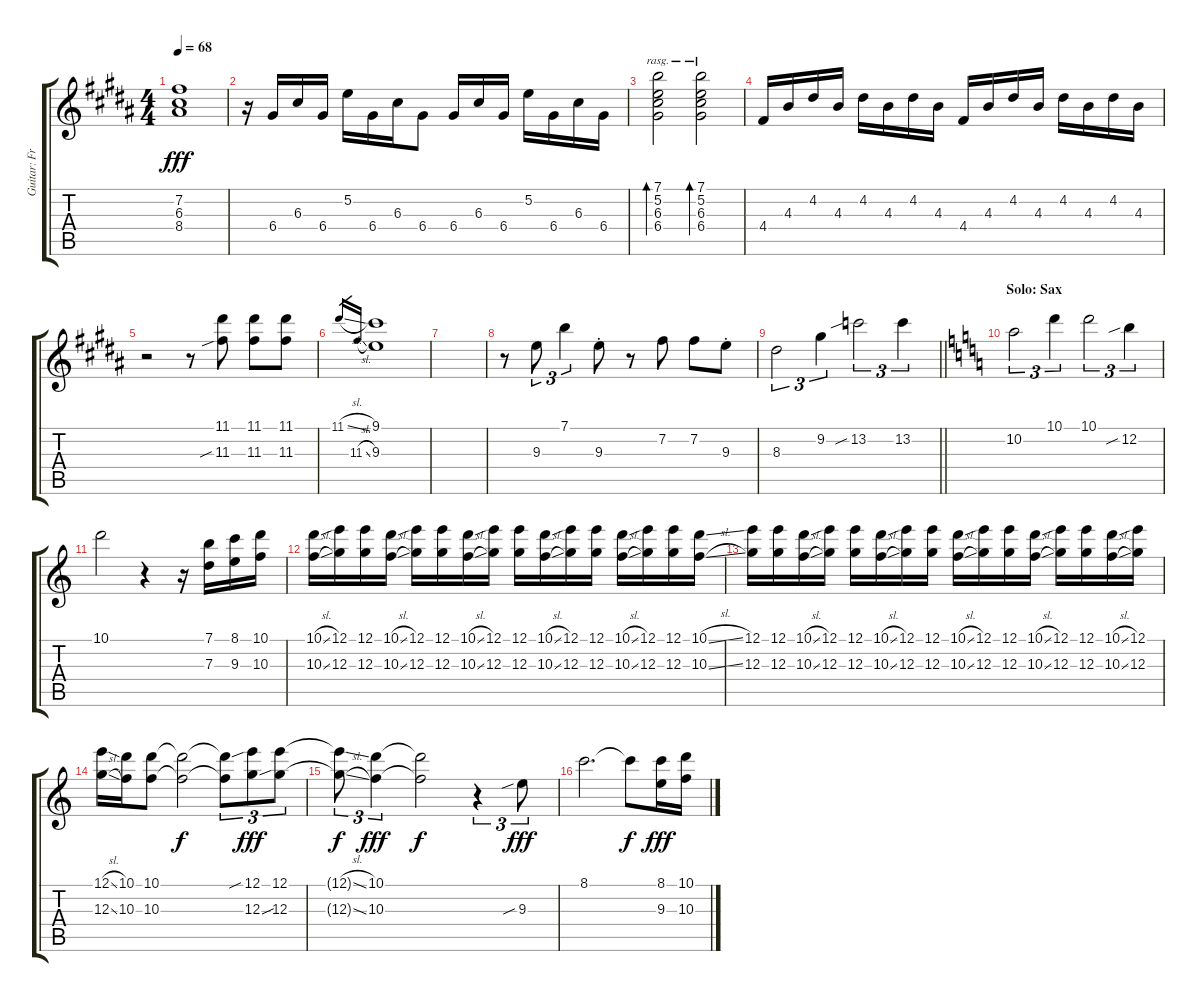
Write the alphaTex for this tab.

\track ("Guitar: Fred" "Guitar: Fr") {instrument acousticguitarsteel}
\staff {score tabs}
\tuning (E4 B3 G3 D3 A2 E2) {hide}
\ts (4 4)
\tempo 68
\clef g2
\ks b
(7.2 6.3 8.4).1{dy fff} |
r.16 6.4.16 6.3.16 6.4.16 5.2.16 6.4.16 6.3.16 6.4.8 6.4.16 6.3.16 6.4.16 5.2.16 6.4.16 6.3.16 6.4.16 |
(7.1 5.2 6.3 6.4).2{bd 480 rasg ii} (7.1 5.2 6.3 6.4).2{bd 480 rasg ii} |
4.4.16 4.3.16 4.2.16 4.3.16 4.2.16 4.3.16 4.2.16 4.3.16 4.4.16 4.3.16 4.2.16 4.3.16 4.2.16 4.3.16 4.2.16 4.3.16 |
r.2 r.8 (11.1 11.3{sib}).8 (11.1 11.3).8 (11.1 11.3).8 |
11.1{sl}.16{gr} 11.3{sl}.16{gr} (9.1 9.3).1 |
|
r.8 9.3.8{tu (3 2)} 7.1.4{tu (3 2)} 9.3{st}.8 r.8 7.2.8 7.2.8 9.3{st}.8 |
\barLineRight lightlight
8.3.2{tu (3 2)} 9.2.4{tu (3 2)} 13.2{sib}.2{tu (3 2)} 13.2.4{tu (3 2)} |
\section ("" "Solo: Sax")
\ks c
10.2.2{tu (3 2)} 10.1.4{tu (3 2)} 10.1.2{tu (3 2)} 12.2{sib}.4{tu (3 2)} |
10.1.2 r.4 r.16 (7.1 7.3).16 (8.1 9.3).16 (10.1 10.3).16 |
(10.1{sl} 10.3{sl}).16 (12.1 12.3).16 (12.1 12.3).16 (10.1{sl} 10.3{sl}).16 (12.1 12.3).16 (12.1 12.3).16 (10.1{sl} 10.3{sl}).16 (12.1 12.3).16 (12.1 12.3).16 (10.1{sl} 10.3{sl}).16 (12.1 12.3).16 (12.1 12.3).16 (10.1{sl} 10.3{sl}).16 (12.1 12.3).16 (12.1 12.3).16 (10.1{sl} 10.3{sl}).16 |
(12.1 12.3).16 (12.1 12.3).16 (10.1{sl} 10.3{sl}).16 (12.1 12.3).16 (12.1 12.3).16 (10.1{sl} 10.3{sl}).16 (12.1 12.3).16 (12.1 12.3).16 (10.1{sl} 10.3{sl}).16 (12.1 12.3).16 (12.1 12.3).16 (10.1{sl} 10.3{sl}).16 (12.1 12.3).16 (12.1 12.3).16 (10.1{sl} 10.3{sl}).16 (12.1 12.3).16 |
(12.1{sl} 12.3{sl}).16 (10.1 10.3).16 (10.1 10.3).8 (10.1{t} 10.3{t}).2{dy f} (10.1{t} 10.3{t}).8{tu (3 2)} (12.1{sib} 12.3{sou}).8{tu (3 2) dy fff} (12.1 12.3).8{tu (3 2)} |
(12.1{sl t} 12.3{sl t}).8{tu (3 2) dy f} (10.1 10.3).4{tu (3 2) dy fff} (10.1{t} 10.3{t}).2{dy f} r.4{tu (3 2)} 9.3{sib}.8{tu (3 2) dy fff} |
8.1.2{d} 8.1{t}.8{dy f} (8.1 9.3).16{dy fff} (10.1 10.3).16
